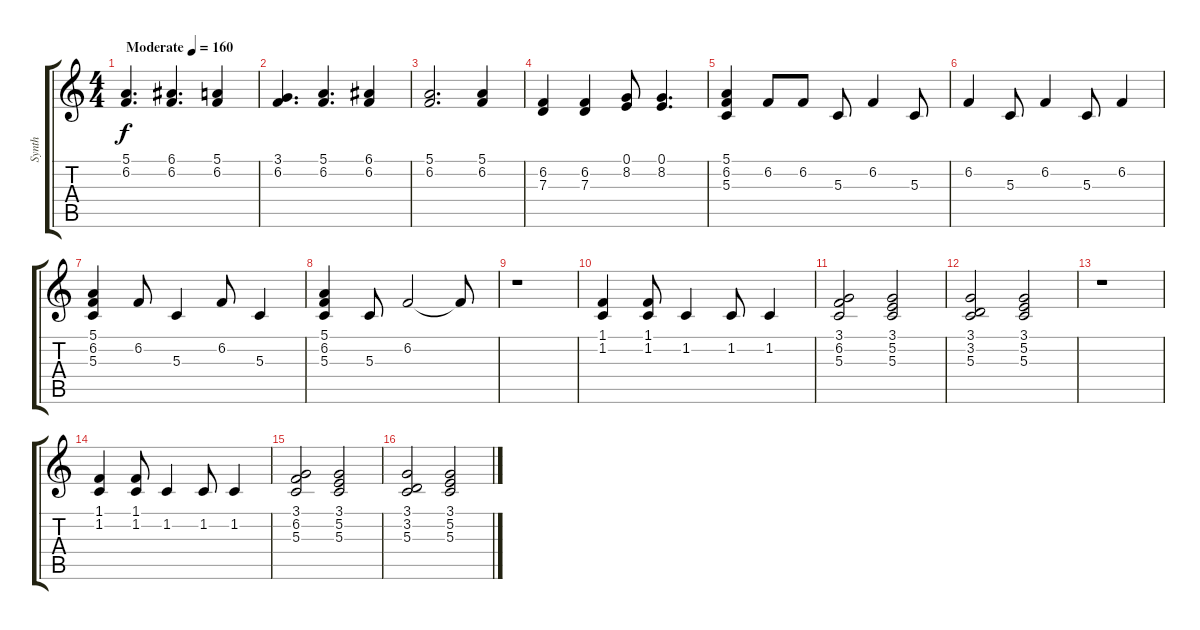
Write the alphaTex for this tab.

\track ("Synth" "Synth") {instrument dulcimer}
\staff {score tabs}
\tuning (E4 B3 G3 D3 A2 E2) {hide}
\ts (4 4)
\tempo (160 "Moderate")
\clef g2
\ks c
(5.1 6.2).4{d dy f instrument dulcimer} (6.1 6.2).4{d} (5.1 6.2).4 |
(3.1 6.2).4{d} (5.1 6.2).4{d} (6.1 6.2).4 |
(5.1 6.2).2{d} (5.1 6.2).4 |
(6.2 7.3).4 (6.2 7.3).4 (0.1 8.2).8 (0.1 8.2).4{d} |
(5.1 6.2 5.3).4 6.2.8 6.2.8 5.3.8 6.2.4 5.3.8 |
6.2.4 5.3.8 6.2.4 5.3.8 6.2.4 |
(5.1 6.2 5.3).4 6.2.8 5.3.4 6.2.8 5.3.4 |
(5.1 6.2 5.3).4 5.3.8 6.2.2 6.2{t}.8 |
r.1 |
(1.1 1.2).4 (1.1 1.2).8 1.2.4 1.2.8 1.2.4 |
(3.1 6.2 5.3).2 (3.1 5.2 5.3).2 |
(3.1 3.2 5.3).2 (3.1 5.2 5.3).2 |
r.1 |
(1.1 1.2).4 (1.1 1.2).8 1.2.4 1.2.8 1.2.4 |
(3.1 6.2 5.3).2 (3.1 5.2 5.3).2 |
(3.1 3.2 5.3).2 (3.1 5.2 5.3).2
